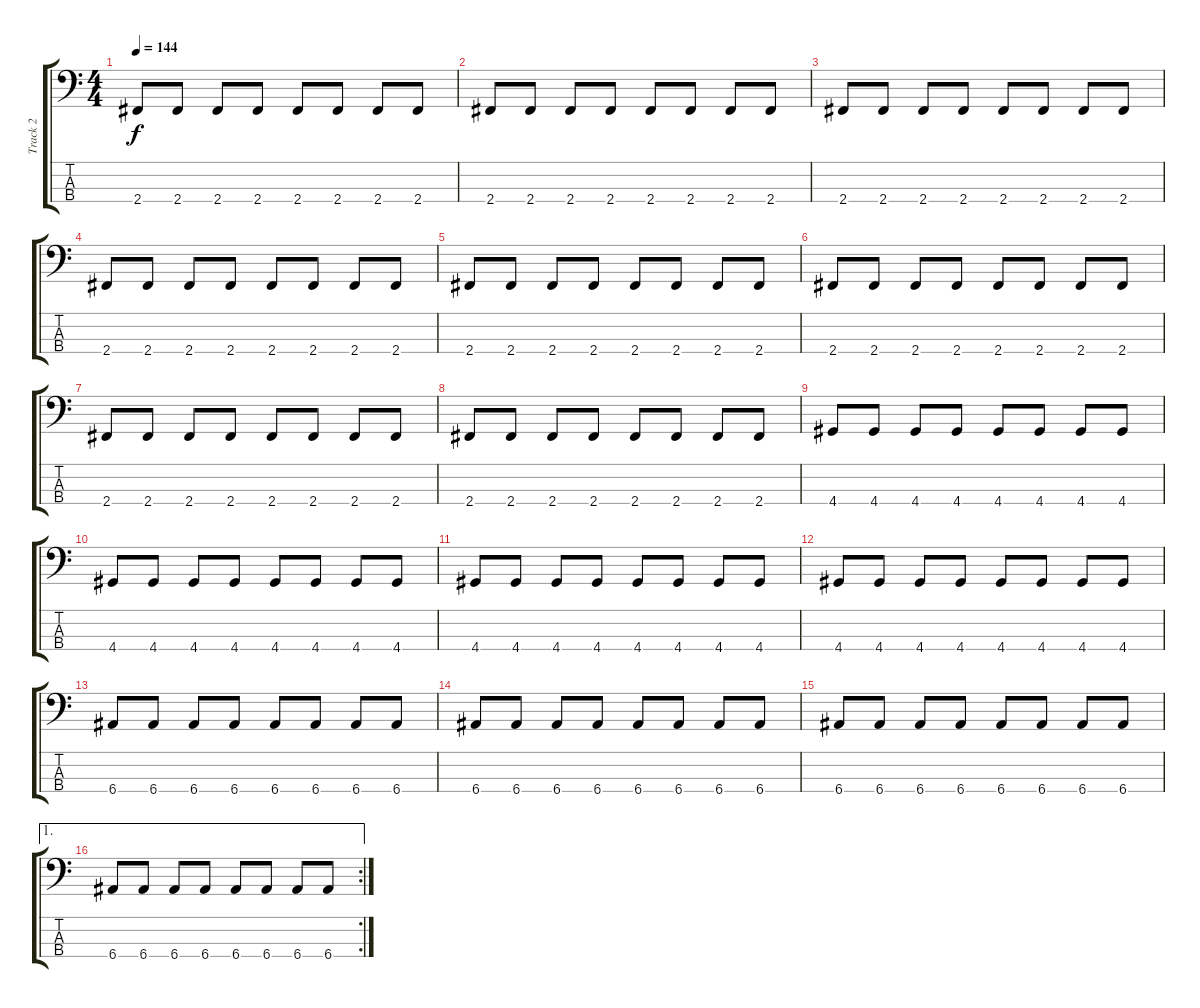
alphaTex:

\track ("Track 2" "Track 2") {instrument electricbassfinger}
\staff {score tabs}
\tuning (G2 D2 A1 E1) {hide}
\ts (4 4)
\tempo 144
\clef f4
\ks c
2.4.8{dy f} 2.4.8 2.4.8 2.4.8 2.4.8 2.4.8 2.4.8 2.4.8 |
2.4.8 2.4.8 2.4.8 2.4.8 2.4.8 2.4.8 2.4.8 2.4.8 |
2.4.8 2.4.8 2.4.8 2.4.8 2.4.8 2.4.8 2.4.8 2.4.8 |
2.4.8 2.4.8 2.4.8 2.4.8 2.4.8 2.4.8 2.4.8 2.4.8 |
2.4.8 2.4.8 2.4.8 2.4.8 2.4.8 2.4.8 2.4.8 2.4.8 |
2.4.8 2.4.8 2.4.8 2.4.8 2.4.8 2.4.8 2.4.8 2.4.8 |
2.4.8 2.4.8 2.4.8 2.4.8 2.4.8 2.4.8 2.4.8 2.4.8 |
2.4.8 2.4.8 2.4.8 2.4.8 2.4.8 2.4.8 2.4.8 2.4.8 |
4.4.8 4.4.8 4.4.8 4.4.8 4.4.8 4.4.8 4.4.8 4.4.8 |
4.4.8 4.4.8 4.4.8 4.4.8 4.4.8 4.4.8 4.4.8 4.4.8 |
4.4.8 4.4.8 4.4.8 4.4.8 4.4.8 4.4.8 4.4.8 4.4.8 |
4.4.8 4.4.8 4.4.8 4.4.8 4.4.8 4.4.8 4.4.8 4.4.8 |
6.4.8 6.4.8 6.4.8 6.4.8 6.4.8 6.4.8 6.4.8 6.4.8 |
6.4.8 6.4.8 6.4.8 6.4.8 6.4.8 6.4.8 6.4.8 6.4.8 |
6.4.8 6.4.8 6.4.8 6.4.8 6.4.8 6.4.8 6.4.8 6.4.8 |
\ae 1
\rc 2
6.4.8 6.4.8 6.4.8 6.4.8 6.4.8 6.4.8 6.4.8 6.4.8
